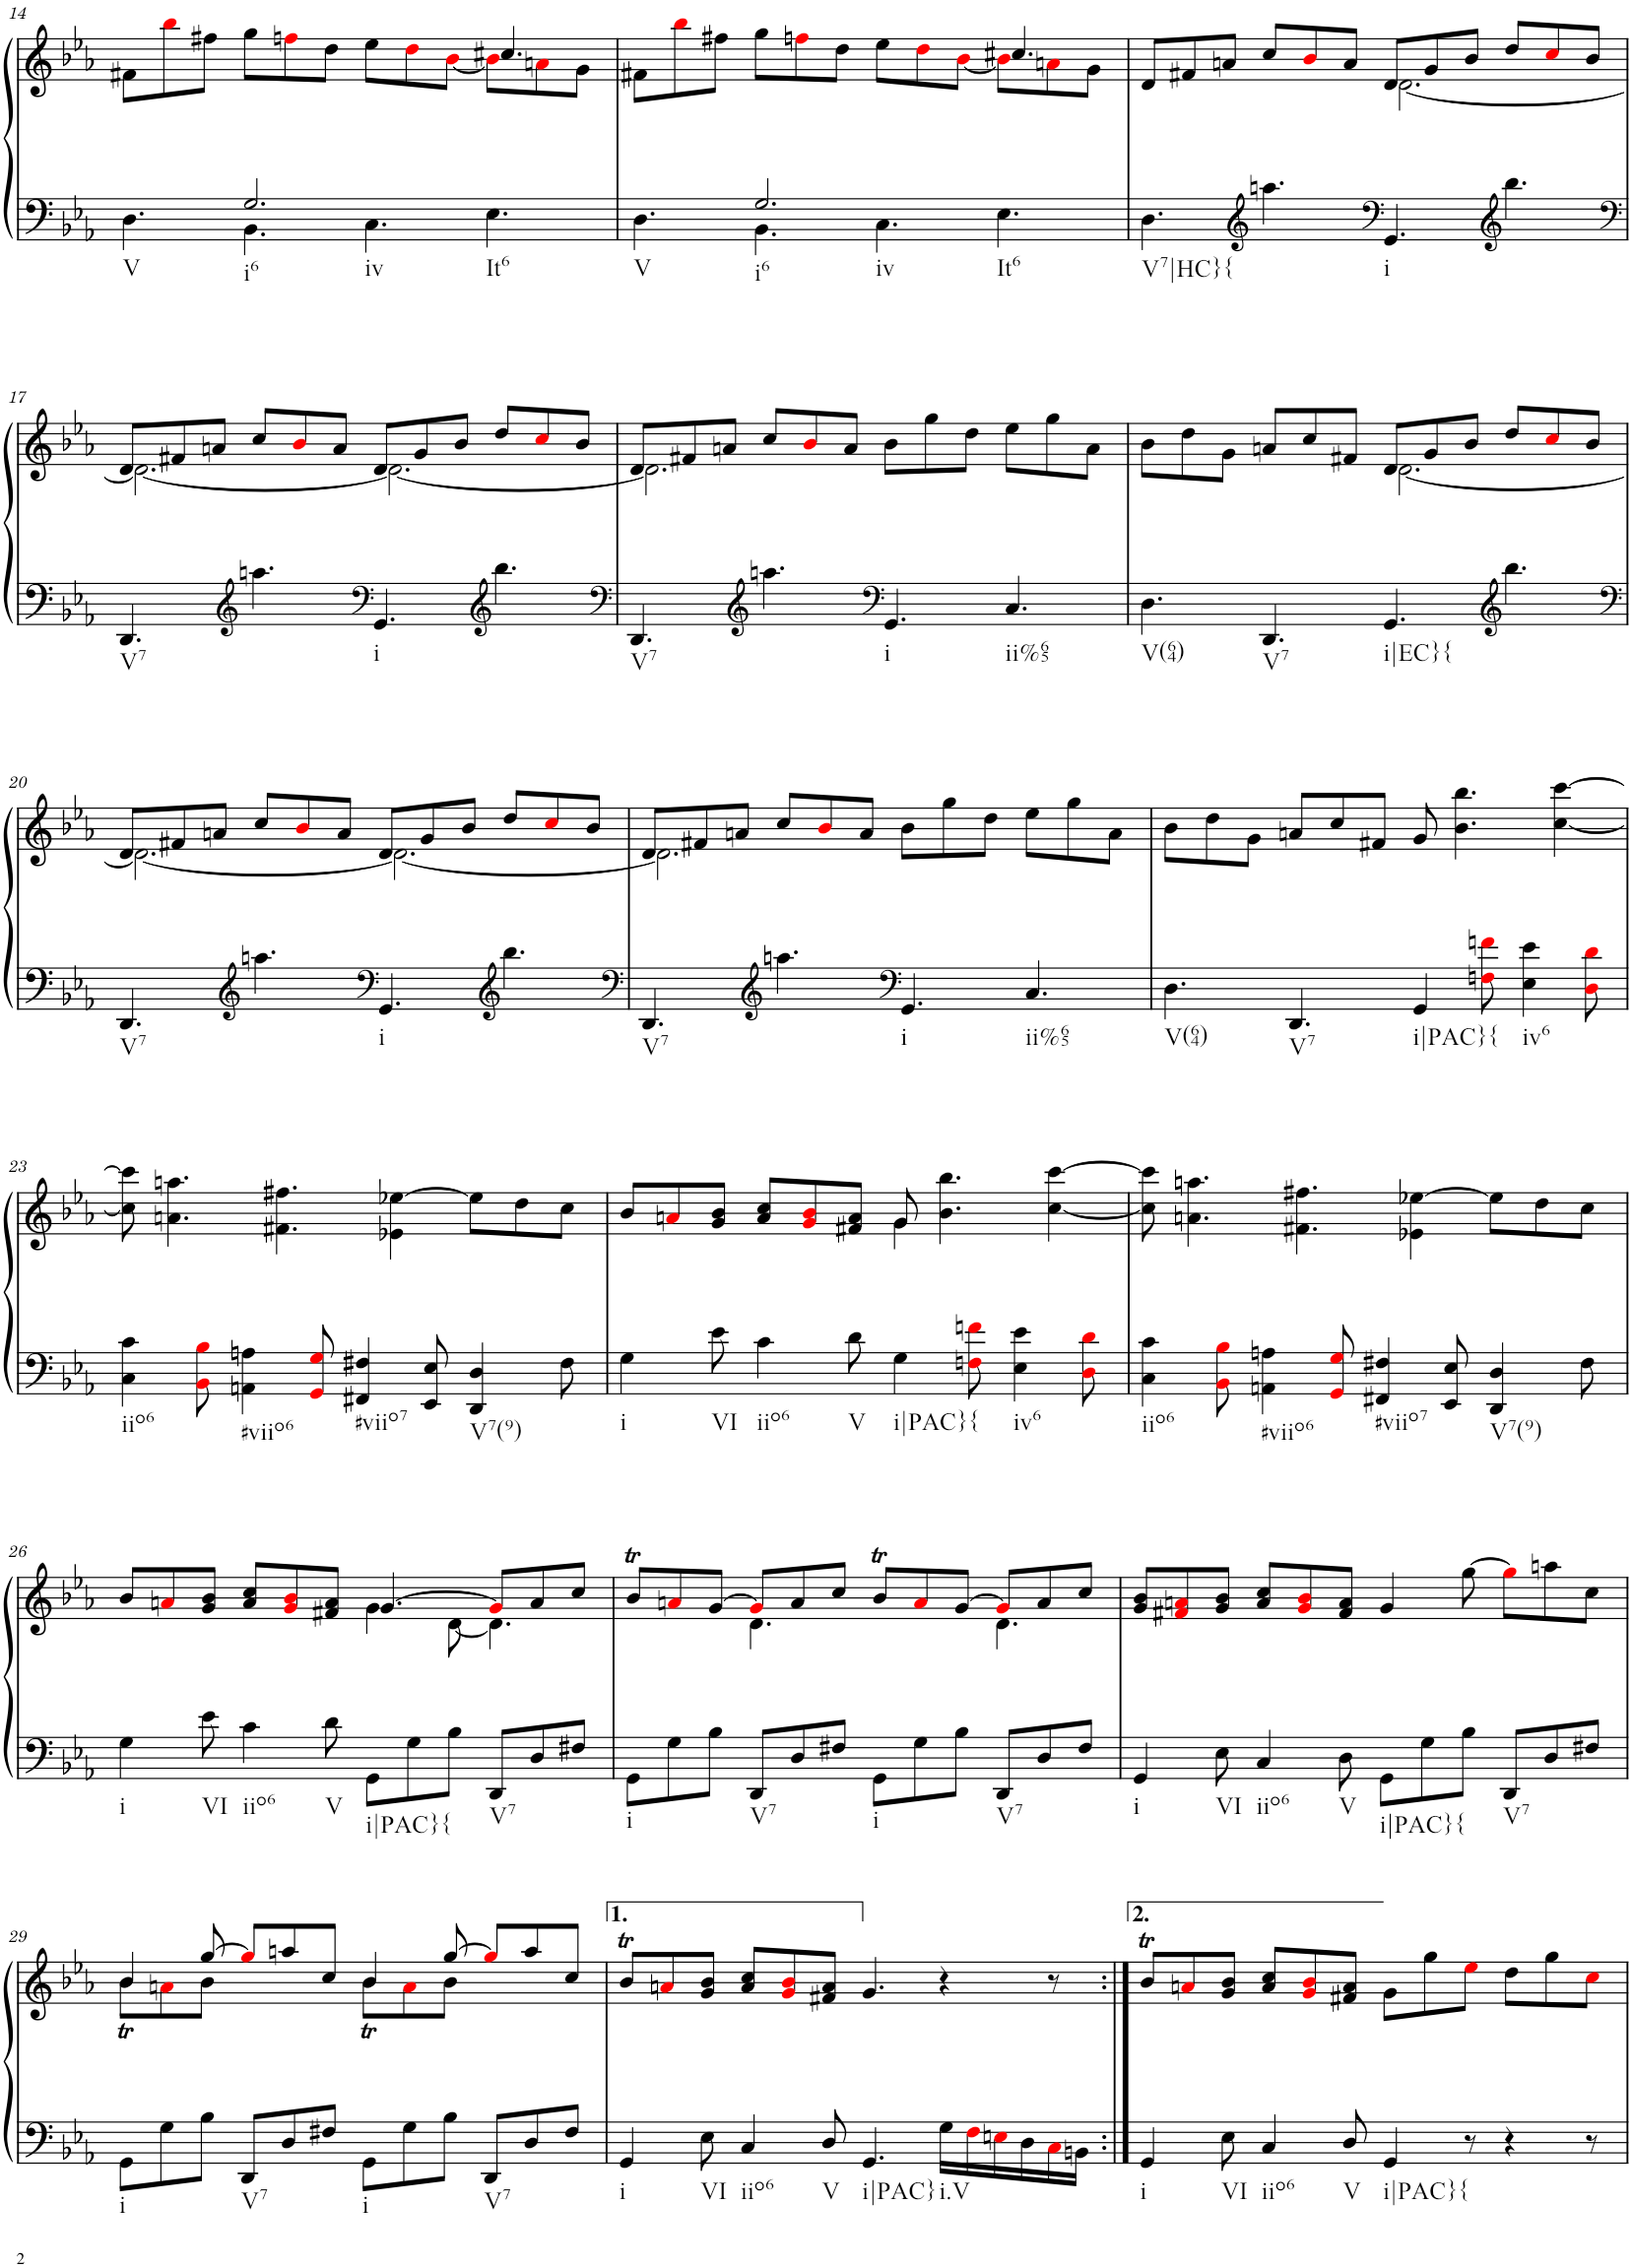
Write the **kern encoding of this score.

**kern	**kern
*part1	*part1
*staff2	*staff1
*I"Piano	*
*I'Pno.	*
!!LO:PB:g=z
*clefF4	*clefG2
*k[b-e-a-]	*k[b-e-a-]
*M12/8	*M12/8
=14	=14
*^	*^
!LO:TX:b:t=V	!	!	!
4.D\	4.ryy	8f#X\L	8ryy
*	*	*v	*v
.	.	8bb-i\
.	.	8ff#X\J
!LO:TX:b:t=i6	!	!
!LO:TX:b:t=iv	!	!
2.G/	4.BB-\	8gg\L
.	.	8ffni\
.	.	8dd\J
.	4.C\	8ee-\L
.	.	8ddi\
.	.	[8b-i\J
*	*	*^
!LO:TX:b:t=It6	!	!	!
4.E-\	4.ryy	4.cc#X/	8b-i\L]
.	.	.	8ani\
.	.	.	8g\J
=15	=15	=15	=15
!LO:TX:b:t=V	!	!	!
4.D\	4.ryy	8f#X\L	8ryy
*	*	*v	*v
.	.	8bb-i\
.	.	8ff#X\J
!LO:TX:b:t=i6	!	!
!LO:TX:b:t=iv	!	!
2.G/	4.BB-\	8gg\L
.	.	8ffni\
.	.	8dd\J
.	4.C\	8ee-\L
.	.	8ddi\
.	.	[8b-i\J
*	*	*^
!LO:TX:b:t=It6	!	!	!
4.E-\	4.ryy	4.cc#X/	8b-i\L]
.	.	.	8ani\
.	.	.	8g\J
*v	*v	*	*
=16	=16	=16
!LO:TX:b:t=V7|HC}{	!	!
4.D\	8d/L	2.ryy
.	8f#X/	.
.	8an/J	.
*clefG2	*	*
4.aan\	8cc/L	.
.	8b-i/	.
.	8a/J	.
*clefF4	*	*
!LO:TX:b:t=i	!	!
4.GG/	8d/L	[2.d\
.	8g/	.
.	8b-/J	.
*clefG2	*	*
4.bb-\	8dd/L	.
.	8cci/	.
.	8b-/J	.
!!LO:LB:g=z	!!
=17	=17	=17
*clefF4	*	*
!LO:TX:b:t=V7	!	!
4.DD/	8d/L	2.d\_
.	8f#X/	.
.	8an/J	.
*clefG2	*	*
4.aan\	8cc/L	.
.	8b-i/	.
.	8a/J	.
*clefF4	*	*
!LO:TX:b:t=i	!	!
4.GG/	8d/L	2.d\_
.	8g/	.
.	8b-/J	.
*clefG2	*	*
4.bb-\	8dd/L	.
.	8cci/	.
.	8b-/J	.
=18	=18	=18
*clefF4	*	*
!LO:TX:b:t=V7	!	!
4.DD/	8d/L	2.d\]
.	8f#X/	.
.	8an/J	.
*clefG2	*	*
4.aan\	8cc/L	.
.	8b-i/	.
.	8a/J	.
*clefF4	*	*
!LO:TX:b:t=i	!	!
4.GG/	8b-\L	2.ryy
.	8gg\	.
.	8dd\J	.
!LO:TX:b:t=ii%65	!	!
4.C/	8ee-\L	.
.	8gg\	.
.	8a\J	.
=19	=19	=19
!LO:TX:b:t=V(64)	!	!
4.D\	8b-\L	2.ryy
.	8dd\	.
.	8g\J	.
!LO:TX:b:t=V7	!	!
4.DD/	8an/L	.
.	8cc/	.
.	8f#X/J	.
!LO:TX:b:t=i|EC}{	!	!
4.GG/	8d/L	[2.d\
.	8g/	.
.	8b-/J	.
*clefG2	*	*
4.bb-\	8dd/L	.
.	8cci/	.
.	8b-/J	.
!!LO:LB:g=z	!!
=20	=20	=20
*clefF4	*	*
!LO:TX:b:t=V7	!	!
4.DD/	8d/L	2.d\_
.	8f#X/	.
.	8an/J	.
*clefG2	*	*
4.aan\	8cc/L	.
.	8b-i/	.
.	8a/J	.
*clefF4	*	*
!LO:TX:b:t=i	!	!
4.GG/	8d/L	2.d\_
.	8g/	.
.	8b-/J	.
*clefG2	*	*
4.bb-\	8dd/L	.
.	8cci/	.
.	8b-/J	.
=21	=21	=21
*clefF4	*	*
!LO:TX:b:t=V7	!	!
4.DD/	8d/L	2.d\]
.	8f#X/	.
.	8an/J	.
*clefG2	*	*
4.aan\	8cc/L	.
.	8b-i/	.
.	8a/J	.
*clefF4	*	*
!LO:TX:b:t=i	!	!
4.GG/	8b-\L	2.ryy
.	8gg\	.
.	8dd\J	.
!LO:TX:b:t=ii%65	!	!
4.C/	8ee-\L	.
.	8gg\	.
.	8a\J	.
*	*v	*v
=22	=22
!LO:TX:b:t=V(64)	!
4.D\	8b-\L
.	8dd\
.	8g\J
!LO:TX:b:t=V7	!
4.DD/	8an/L
.	8cc/
.	8f#X/J
!LO:TX:b:t=i|PAC}{	!
4GG/	8g/
.	4.b-\ 4.bb-\
8Fni\ 8fni\	.
!LO:TX:b:t=iv6	!
4E-\ 4e-\	.
.	[4cc\ [4ccc\
8Di\ 8di\	.
!!LO:LB:g=z
=23	=23
!LO:TX:b:t=iio6	!
4C\ 4c\	8cc\] 8ccc\]
.	4.an\ 4.aan\
8BB-i\ 8B-i\	.
!LO:TX:b:t=#viio6	!
4AAn\ 4An\	.
.	4.f#X\ 4.ff#X\
8GGi/ 8Gi/	.
!LO:TX:b:t=#viio7	!
4FF#X/ 4F#X/	.
.	4e-X\ [4ee-X\
8EE-/ 8E-/	.
!LO:TX:b:t=V7(9)	!
4DD/ 4D/	8ee-\L]
.	8dd\
8F#\	8cc\J
=24	=24
*	*^
!LO:TX:b:t=i	!	!
4G\	8b-/L	2.ryy
.	8ani/	.
!LO:TX:b:t=VI	!	!
8e-\	8g/ 8b-/J	.
!LO:TX:b:t=iio6	!	!
4c\	8a/ 8cc/L	.
.	8gi/ 8b-i/	.
!LO:TX:b:t=V	!	!
8d\	8f#X/ 8a/J	.
!LO:TX:b:t=i|PAC}{	!	!
4G\	8g/	4g\
.	4.b-\ 4.bb-\	.
8Fni\ 8fni\	.	2ryy
!LO:TX:b:t=iv6	!	!
4E-\ 4e-\	.	.
.	[4cc\ [4ccc\	.
8Di\ 8di\	.	.
*	*v	*v
=25	=25
!LO:TX:b:t=iio6	!
4C\ 4c\	8cc\] 8ccc\]
.	4.an\ 4.aan\
8BB-i\ 8B-i\	.
!LO:TX:b:t=#viio6	!
4AAn\ 4An\	.
.	4.f#X\ 4.ff#X\
8GGi/ 8Gi/	.
!LO:TX:b:t=#viio7	!
4FF#X/ 4F#X/	.
.	4e-X\ [4ee-X\
8EE-/ 8E-/	.
!LO:TX:b:t=V7(9)	!
4DD/ 4D/	8ee-\L]
.	8dd\
8F#\	8cc\J
!!LO:LB:g=z
=26	=26
*	*^
!LO:TX:b:t=i	!	!
4G\	8b-/L	2.ryy
.	8ani/	.
!LO:TX:b:t=VI	!	!
8e-\	8g/ 8b-/J	.
!LO:TX:b:t=iio6	!	!
4c\	8a/ 8cc/L	.
.	8gi/ 8b-i/	.
!LO:TX:b:t=V	!	!
8d\	8f#X/ 8a/J	.
!LO:TX:b:t=i|PAC}{	!	!
8GG\L	[4.g/	4g\
8G\	.	.
8B-\J	.	[8d\
!LO:TX:b:t=V7	!	!
8DD/L	8gi/L]	4.d\]
8D/	8a/	.
8F#X/J	8cc/J	.
=27	=27	=27
!LO:TX:b:t=i	!	!
8GG\L	8b-T/L	4.ryy
8G\	8ani/	.
8B-\J	[8g/J	.
!LO:TX:b:t=V7	!	!
8DD/L	8gi/L]	4.d\
8D/	8a/	.
8F#X/J	8cc/J	.
!LO:TX:b:t=i	!	!
8GG\L	8b-T/L	4.ryy
8G\	8ai/	.
8B-\J	[8g/J	.
!LO:TX:b:t=V7	!	!
8DD/L	8gi/L]	4.d\
8D/	8a/	.
8F#/J	8cc/J	.
*	*v	*v
=28	=28
!LO:TX:b:t=i	!
4GG/	8g/ 8b-/L
.	8f#Xi/ 8ani/
!LO:TX:b:t=VI	!
8E-\	8g/ 8b-/J
!LO:TX:b:t=iio6	!
4C/	8a/ 8cc/L
.	8gi/ 8b-i/
!LO:TX:b:t=V	!
8D\	8f#/ 8a/J
!LO:TX:b:t=i|PAC}{	!
8GG\L	4g/
8G\	.
8B-\J	[8gg\
!LO:TX:b:t=V7	!
8DD/L	8ggi\L]
8D/	8aan\
8F#X/J	8cc\J
!!LO:LB:g=z
=29	=29
*	*^
!LO:TX:b:t=i	!	!
8GG\L	4b-/	8b-T\L
8G\	.	8ani\
8B-\J	[8gg/	8b-\J
!LO:TX:b:t=V7	!	!
8DD/L	8ggi/L]	4.ryy
8D/	8aan/	.
8F#X/J	8cc/J	.
!LO:TX:b:t=i	!	!
8GG\L	4b-/	8b-T\L
8G\	.	8ai\
8B-\J	[8gg/	8b-\J
!LO:TX:b:t=V7	!	!
8DD/L	8ggi/L]	4.ryy
8D/	8aa/	.
8F#/J	8cc/J	.
*	*v	*v
=30	=30
!LO:TX:b:t=i	!
4GG/	8b-T/L
.	8ani/
!LO:TX:b:t=VI	!
8E-\	8g/ 8b-/J
!LO:TX:b:t=iio6	!
4C/	8a/ 8cc/L
.	8gi/ 8b-i/
!LO:TX:b:t=V	!
8D/	8f#X/ 8a/J
!LO:TX:b:t=i|PAC}	!
4.GG/	4.g/
!LO:TX:b:t=i.V	!
16G\LL	4r
16Fi\	.
16Eni\	.
16D\	.
16Ci\	8r
16BBn\JJ	.
=30X1:|!	=30X1:|!
!LO:TX:b:t=i	!
4GG/	8b-T/L
.	8ani/
!LO:TX:b:t=VI	!
8E-\	8g/ 8b-/J
!LO:TX:b:t=iio6	!
4C/	8a/ 8cc/L
.	8gi/ 8b-i/
!LO:TX:b:t=V	!
8D/	8f#X/ 8a/J
!LO:TX:b:t=i|PAC}{	!
4GG/	8g\L
.	8gg\
8r	8ee-i\J
4r	8dd\L
.	8gg\
8r	8cci\J
=	=
*-	*-
